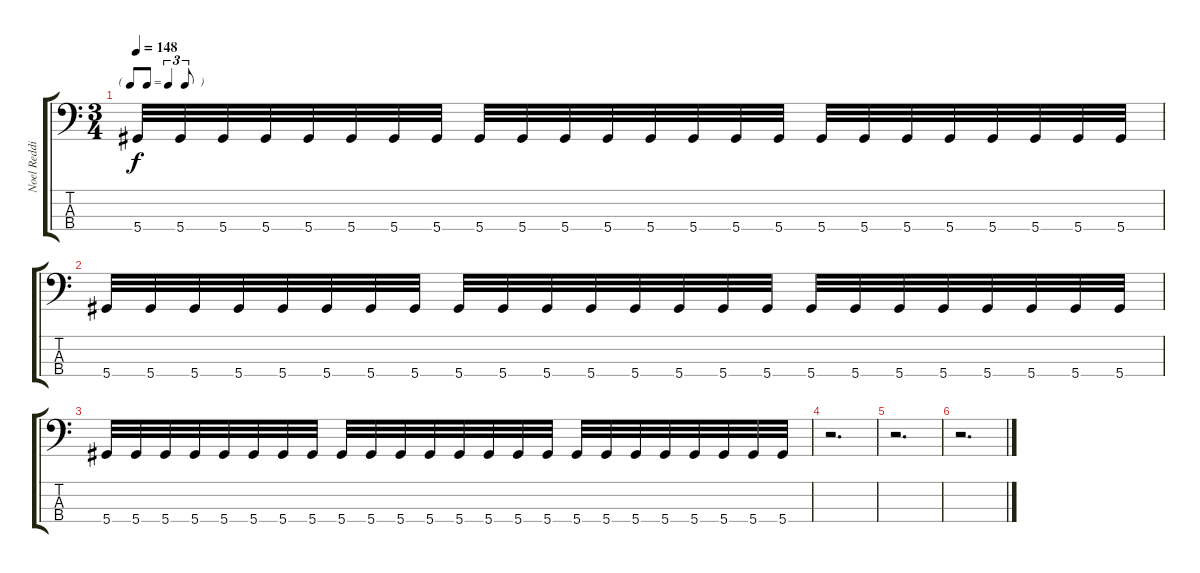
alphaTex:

\track ("Noel Redding" "Noel Reddi") {instrument electricbassfinger}
\staff {score tabs}
\tuning (Gb2 Db2 Ab1 Eb1) {hide}
\ts (3 4)
\tf triplet8th
\tempo 148
\clef f4
\ks c
5.4.32{dy f} 5.4.32 5.4.32 5.4.32 5.4.32 5.4.32 5.4.32 5.4.32 5.4.32 5.4.32 5.4.32 5.4.32 5.4.32 5.4.32 5.4.32 5.4.32 5.4.32 5.4.32 5.4.32 5.4.32 5.4.32 5.4.32 5.4.32 5.4.32 |
5.4.32 5.4.32 5.4.32 5.4.32 5.4.32 5.4.32 5.4.32 5.4.32 5.4.32 5.4.32 5.4.32 5.4.32 5.4.32 5.4.32 5.4.32 5.4.32 5.4.32 5.4.32 5.4.32 5.4.32 5.4.32 5.4.32 5.4.32 5.4.32 |
5.4.32 5.4.32 5.4.32 5.4.32 5.4.32 5.4.32 5.4.32 5.4.32 5.4.32 5.4.32 5.4.32 5.4.32 5.4.32 5.4.32 5.4.32 5.4.32 5.4.32 5.4.32 5.4.32 5.4.32 5.4.32 5.4.32 5.4.32 5.4.32 |
r.2{d} |
r.2{d} |
r.2{d}
